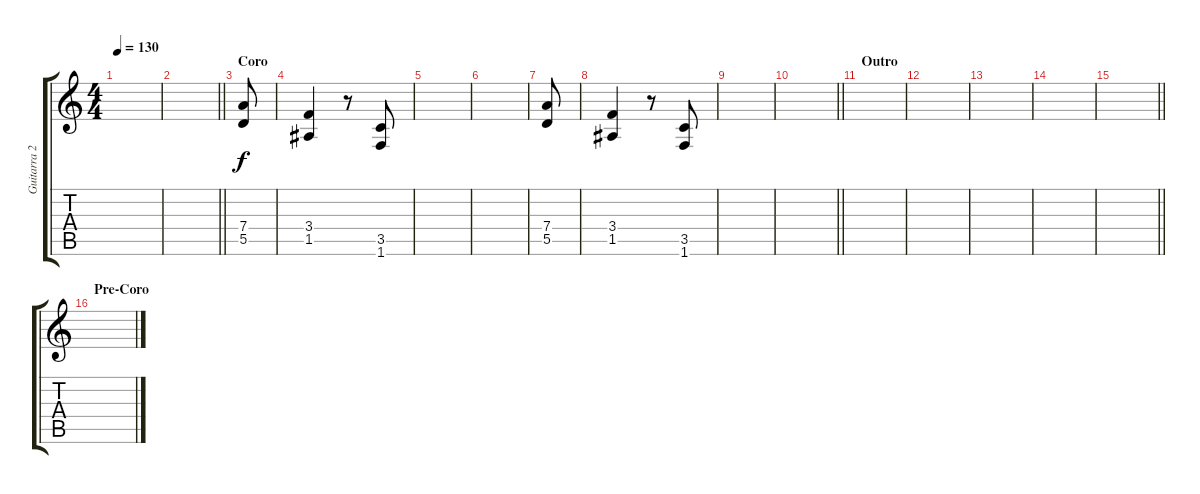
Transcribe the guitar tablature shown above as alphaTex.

\track ("Guitarra 2" "Guitarra 2") {instrument distortionguitar}
\staff {score tabs}
\tuning (E4 B3 G3 D3 A2 E2) {hide}
\ts (4 4)
\tempo 130
\clef g2
\ks c
|
\barLineRight lightlight
|
\section ("" "Coro")
(7.4 5.5).8 |
(3.4 1.5).4 r.8 (3.5 1.6).8 |
|
|
(7.4 5.5).8 |
(3.4 1.5).4 r.8 (3.5 1.6).8 |
|
\barLineRight lightlight
|
\section ("" "Outro")
|
|
|
|
\barLineRight lightlight
|
\section ("" "Pre-Coro")
